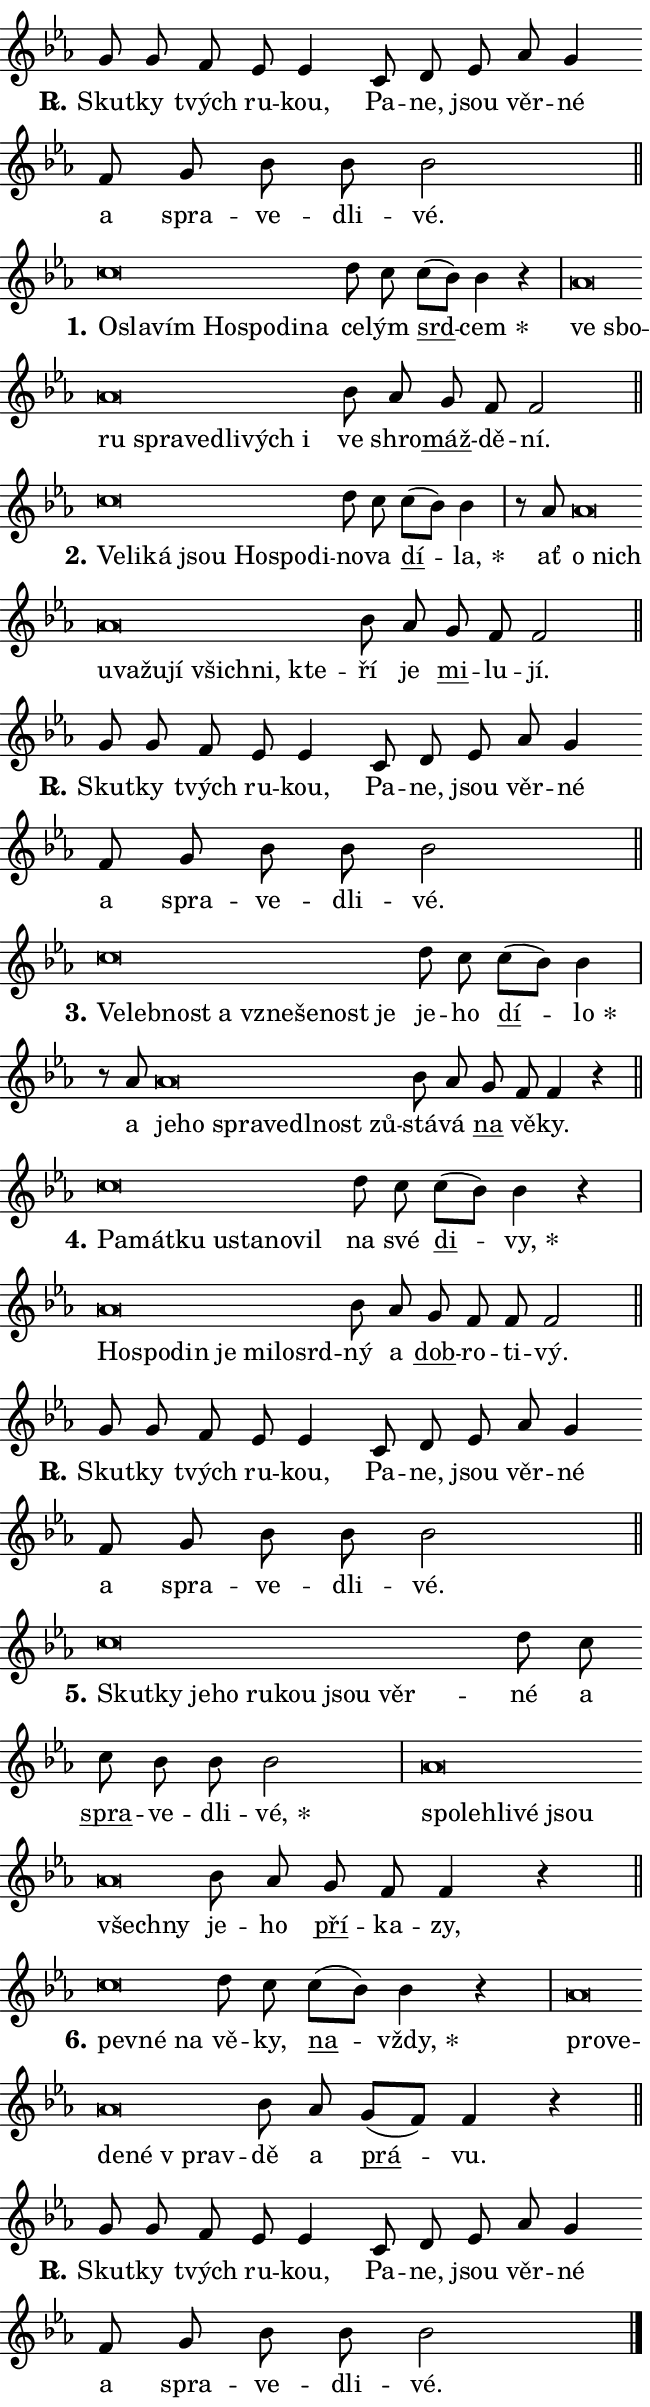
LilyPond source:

\version "2.24.0"
\header { tagline = "" }
\paper {
  indent = 0\cm
  top-margin = 0\cm
  right-margin = 0.13\cm % to fit lyric hyphens
  bottom-margin = 0\cm
  left-margin = 0\cm
  paper-width = 11\cm
  page-breaking = #ly:one-page-breaking
  system-system-spacing.basic-distance = #11
  score-system-spacing.basic-distance = #11
  ragged-last = ##f
}


%% Author: Thomas Morley
%% https://lists.gnu.org/archive/html/lilypond-user/2020-05/msg00002.html
#(define (line-position grob)
"Returns position of @var[grob} in current system:
   @code{'start}, if at first time-step
   @code{'end}, if at last time-step
   @code{'middle} otherwise
"
  (let* ((col (ly:item-get-column grob))
         (ln (ly:grob-object col 'left-neighbor))
         (rn (ly:grob-object col 'right-neighbor))
         (col-to-check-left (if (ly:grob? ln) ln col))
         (col-to-check-right (if (ly:grob? rn) rn col))
         (break-dir-left
           (and
             (ly:grob-property col-to-check-left 'non-musical #f)
             (ly:item-break-dir col-to-check-left)))
         (break-dir-right
           (and
             (ly:grob-property col-to-check-right 'non-musical #f)
             (ly:item-break-dir col-to-check-right))))
        (cond ((eqv? 1 break-dir-left) 'start)
              ((eqv? -1 break-dir-right) 'end)
              (else 'middle))))

#(define (tranparent-at-line-position vctor)
  (lambda (grob)
  "Relying on @code{line-position} select the relevant enry from @var{vctor}.
Used to determine transparency,"
    (case (line-position grob)
      ((end) (not (vector-ref vctor 0)))
      ((middle) (not (vector-ref vctor 1)))
      ((start) (not (vector-ref vctor 2))))))

noteHeadBreakVisibility =
#(define-music-function (break-visibility)(vector?)
"Makes @code{NoteHead}s transparent relying on @var{break-visibility}"
#{
  \override NoteHead.transparent =
    #(tranparent-at-line-position break-visibility)
#})

#(define delete-ledgers-for-transparent-note-heads
  (lambda (grob)
    "Reads whether a @code{NoteHead} is transparent.
If so this @code{NoteHead} is removed from @code{'note-heads} from
@var{grob}, which is supposed to be @code{LedgerLineSpanner}.
As a result ledgers are not printed for this @code{NoteHead}"
    (let* ((nhds-array (ly:grob-object grob 'note-heads))
           (nhds-list
             (if (ly:grob-array? nhds-array)
                 (ly:grob-array->list nhds-array)
                 '()))
           ;; Relies on the transparent-property being done before
           ;; Staff.LedgerLineSpanner.after-line-breaking is executed.
           ;; This is fragile ...
           (to-keep
             (remove
               (lambda (nhd)
                 (ly:grob-property nhd 'transparent #f))
               nhds-list)))
      ;; TODO find a better method to iterate over grob-arrays, similiar
      ;; to filter/remove etc for lists
      ;; For now rebuilt from scratch
      (set! (ly:grob-object grob 'note-heads)  '())
      (for-each
        (lambda (nhd)
          (ly:pointer-group-interface::add-grob grob 'note-heads nhd))
        to-keep))))

squashNotes = {
  \override NoteHead.X-extent = #'(-0.2 . 0.2)
  \override NoteHead.Y-extent = #'(-0.75 . 0)
  \override NoteHead.stencil =
    #(lambda (grob)
       (let ((pos (ly:grob-property grob 'staff-position)))
         (begin
           (if (< pos -7) (display "ERROR: Lower brevis then expected\n") (display ""))
           (if (<= pos -6) ly:text-interface::print ly:note-head::print))))
}
unSquashNotes = {
  \revert NoteHead.X-extent
  \revert NoteHead.Y-extent
  \revert NoteHead.stencil
}

hideNotes = \noteHeadBreakVisibility #begin-of-line-visible
unHideNotes = \noteHeadBreakVisibility #all-visible

% work-around for resetting accidentals
% https://lilypond.org/doc/v2.23/Documentation/notation/displaying-rhythms#unmetered-music
cadenzaMeasure = {
  \cadenzaOff
  \partial 1024 s1024
  \cadenzaOn
}

#(define-markup-command (accent layout props text) (markup?)
  "Underline accented syllable"
  (interpret-markup layout props
    #{\markup \override #'(offset . 4.3) \underline { #text }#}))

responsum = \markup \concat {
  "R" \hspace #-1.05 \path #0.1 #'((moveto 0 0.07) (lineto 0.9 0.8)) \hspace #0.05 "."
}

spaceSize = #0.6828661417322834 % exact space size for TeX Gyre Schola

\layout {
  \context {
    \Staff
    \remove "Time_signature_engraver"
    \override LedgerLineSpanner.after-line-breaking = #delete-ledgers-for-transparent-note-heads
  }
  \context {
    \Lyrics {
      \override LyricSpace.minimum-distance = \spaceSize
      \override LyricText.font-name = #"TeX Gyre Schola"
      \override LyricText.font-size = 1
      \override StanzaNumber.font-name = #"TeX Gyre Schola Bold"
      \override StanzaNumber.font-size = 1
    }
  }
  \context {
    \Score 
    \override NoteHead.text =
      #(lambda (grob) 
        (let ((pos (ly:grob-property grob 'staff-position)))
          #{\markup {
            \combine
              \halign #-0.55 \raise #(if (= pos -6) 0 0.5) \override #'(thickness . 2) \draw-line #'(3.2 . 0)
              \musicglyph "noteheads.sM1"
          }#}))
  }
}

% magnetic-lyrics.ily
%
%   written by
%     Jean Abou Samra <jean@abou-samra.fr>
%     Werner Lemberg <wl@gnu.org>
%
%   adapted by
%     Jiri Hon <jiri.hon@gmail.com>
%
% Version 2022-Apr-15

% https://www.mail-archive.com/lilypond-user@gnu.org/msg149350.html

#(define (Left_hyphen_pointer_engraver context)
   "Collect syllable-hyphen-syllable occurrences in lyrics and store
them in properties.  This engraver only looks to the left.  For
example, if the lyrics input is @code{foo -- bar}, it does the
following.

@itemize @bullet
@item
Set the @code{text} property of the @code{LyricHyphen} grob between
@q{foo} and @q{bar} to @code{foo}.

@item
Set the @code{left-hyphen} property of the @code{LyricText} grob with
text @q{foo} to the @code{LyricHyphen} grob between @q{foo} and
@q{bar}.
@end itemize

Use this auxiliary engraver in combination with the
@code{lyric-@/text::@/apply-@/magnetic-@/offset!} hook."
   (let ((hyphen #f)
         (text #f))
     (make-engraver
      (acknowledgers
       ((lyric-syllable-interface engraver grob source-engraver)
        (set! text grob)))
      (end-acknowledgers
       ((lyric-hyphen-interface engraver grob source-engraver)
        ;(when (not (grob::has-interface grob 'lyric-space-interface))
          (set! hyphen grob)));)
      ((stop-translation-timestep engraver)
       (when (and text hyphen)
         (ly:grob-set-object! text 'left-hyphen hyphen))
       (set! text #f)
       (set! hyphen #f)))))

#(define (lyric-text::apply-magnetic-offset! grob)
   "If the space between two syllables is less than the value in
property @code{LyricText@/.details@/.squash-threshold}, move the right
syllable to the left so that it gets concatenated with the left
syllable.

Use this function as a hook for
@code{LyricText@/.after-@/line-@/breaking} if the
@code{Left_@/hyphen_@/pointer_@/engraver} is active."
   (let ((hyphen (ly:grob-object grob 'left-hyphen #f)))
     (when hyphen
       (let ((left-text (ly:spanner-bound hyphen LEFT)))
         (when (grob::has-interface left-text 'lyric-syllable-interface)
           (let* ((common (ly:grob-common-refpoint grob left-text X))
                  (this-x-ext (ly:grob-extent grob common X))
                  (left-x-ext
                   (begin
                     ;; Trigger magnetism for left-text.
                     (ly:grob-property left-text 'after-line-breaking)
                     (ly:grob-extent left-text common X)))
                  ;; `delta` is the gap width between two syllables.
                  (delta (- (interval-start this-x-ext)
                            (interval-end left-x-ext)))
                  (details (ly:grob-property grob 'details))
                  (threshold (assoc-get 'squash-threshold details 0.2)))
             (when (< delta threshold)
               (let* (;; We have to manipulate the input text so that
                      ;; ligatures crossing syllable boundaries are not
                      ;; disabled.  For languages based on the Latin
                      ;; script this is essentially a beautification.
                      ;; However, for non-Western scripts it can be a
                      ;; necessity.
                      (lt (ly:grob-property left-text 'text))
                      (rt (ly:grob-property grob 'text))
                      (is-space (grob::has-interface hyphen 'lyric-space-interface))
                      (space (if is-space " " ""))
                      (extra-delta (if is-space spaceSize 0))
                      ;; Append new syllable.
                      (ltrt-space (if (and (string? lt) (string? rt))
                                (string-append lt space rt)
                                (make-concat-markup (list lt space rt))))
                      ;; Right-align `ltrt` to the right side.
                      (ltrt-space-markup (grob-interpret-markup
                               grob
                               (make-translate-markup
                                (cons (interval-length this-x-ext) 0)
                                (make-right-align-markup ltrt-space)))))
                 (begin
                   ;; Don't print `left-text`.
                   (ly:grob-set-property! left-text 'stencil #f)
                   ;; Set text and stencil (which holds all collected
                   ;; syllables so far) and shift it to the left.
                   (ly:grob-set-property! grob 'text ltrt-space)
                   (ly:grob-set-property! grob 'stencil ltrt-space-markup)
                   (ly:grob-translate-axis! grob (- (- delta extra-delta)) X))))))))))


#(define (lyric-hyphen::displace-bounds-first grob)
   ;; Make very sure this callback isn't triggered too early.
   (let ((left (ly:spanner-bound grob LEFT))
         (right (ly:spanner-bound grob RIGHT)))
     (ly:grob-property left 'after-line-breaking)
     (ly:grob-property right 'after-line-breaking)
     (ly:lyric-hyphen::print grob)))

squashThreshold = #0.4

\layout {
  \context {
    \Lyrics
    \consists #Left_hyphen_pointer_engraver
    \override LyricText.after-line-breaking =
      #lyric-text::apply-magnetic-offset!
    \override LyricHyphen.stencil = #lyric-hyphen::displace-bounds-first
    \override LyricText.details.squash-threshold = \squashThreshold
    \override LyricHyphen.minimum-distance = 0
    \override LyricHyphen.minimum-length = \squashThreshold
  }
}

squashText = \override LyricText.details.squash-threshold = 9999
unSquashText = \override LyricText.details.squash-threshold = \squashThreshold

leftText = \override LyricText.self-alignment-X = #LEFT
unLeftText = \revert LyricText.self-alignment-X

starOffset = #(lambda (grob) 
                (let ((x_offset (ly:self-alignment-interface::aligned-on-x-parent grob)))
                  (if (= x_offset 0) 0 (+ x_offset 1.2))))

star = #(define-music-function (syllable)(string?)
"Append star separator at the end of a syllable"
#{
  \once \override LyricText.X-offset = #starOffset
  \lyricmode { \markup {
    #syllable
    \override #'((font-name . "TeX Gyre Schola Bold")) \hspace #0.2 \lower #0.65 \larger "*"
  } }
#})

starAccent = #(define-music-function (syllable)(string?)
"Append star separator at the end of a syllable and make accent"
#{
  \once \override LyricText.X-offset = #starOffset
  \lyricmode { \markup {
    \accent #syllable
    \override #'((font-name . "TeX Gyre Schola Bold")) \hspace #0.2 \lower #0.65 \larger "*"
  } }
#})

breath = #(define-music-function (syllable)(string?)
"Append breathing indicator at the end of a syllable"
#{
  \lyricmode { \markup { #syllable "+" } }
#})

optionalBreath = #(define-music-function (syllable)(string?)
"Append optional breathing indicator at the end of a syllable"
#{
  \lyricmode { \markup { #syllable "(+)" } }
#})


\score {
    <<
        \new Voice = "melody" { \cadenzaOn \key es \major \relative { g'8 g f es es4 \bar "" c8 d es as g4 \bar "" f8 g bes bes bes2 \cadenzaMeasure \bar "||" \break } }
        \new Lyrics \lyricsto "melody" { \lyricmode { \set stanza = \responsum
Skut -- ky tvých ru -- kou, Pa -- ne, jsou věr -- né a spra -- ve -- dli -- vé. } }
    >>
    \layout {}
}

\score {
    <<
        \new Voice = "melody" { \cadenzaOn \key es \major \relative { \squashNotes c''\breve*1/16 \hideNotes \breve*1/16 \bar "" \breve*1/16 \bar "" \breve*1/16 \bar "" \breve*1/16 \bar "" \breve*1/16 \breve*1/16 \bar "" \unHideNotes \unSquashNotes d8 c \bar "" c[( bes)] bes4 r \cadenzaMeasure \bar "|" \squashNotes as\breve*1/16 \hideNotes \breve*1/16 \bar "" \breve*1/16 \bar "" \breve*1/16 \bar "" \breve*1/16 \bar "" \breve*1/16 \bar "" \breve*1/16 \breve*1/16 \bar "" \unHideNotes \unSquashNotes bes8 as \bar "" g f f2 \cadenzaMeasure \bar "||" \break } }
        \new Lyrics \lyricsto "melody" { \lyricmode { \set stanza = "1."
\leftText O -- \squashText sla -- vím Ho -- spo -- di -- na \unLeftText \unSquashText ce -- lým \markup \accent srd -- \star cem \leftText ve \squashText sbo -- ru spra -- ve -- dli -- vých i \unLeftText \unSquashText ve shro -- \markup \accent máž -- dě -- ní. } }
    >>
    \layout {}
}

\score {
    <<
        \new Voice = "melody" { \cadenzaOn \key es \major \relative { \squashNotes c''\breve*1/16 \hideNotes \breve*1/16 \bar "" \breve*1/16 \bar "" \breve*1/16 \bar "" \breve*1/16 \bar "" \breve*1/16 \breve*1/16 \bar "" \unHideNotes \unSquashNotes d8 c \bar "" c[( bes)] bes4 \cadenzaMeasure \bar "|" r8 as8 \squashNotes as\breve*1/16 \hideNotes \breve*1/16 \bar "" \breve*1/16 \bar "" \breve*1/16 \bar "" \breve*1/16 \bar "" \breve*1/16 \bar "" \breve*1/16 \bar "" \breve*1/16 \breve*1/16 \bar "" \unHideNotes \unSquashNotes bes8 as \bar "" g f f2 \cadenzaMeasure \bar "||" \break } }
        \new Lyrics \lyricsto "melody" { \lyricmode { \set stanza = "2."
\leftText Ve -- \squashText li -- ká jsou Ho -- spo -- di -- \unLeftText \unSquashText no -- va \markup \accent dí -- \star la, ať \leftText o \squashText nich u -- va -- žu -- jí všich -- ni, kte -- \unLeftText \unSquashText ří je \markup \accent mi -- lu -- jí. } }
    >>
    \layout {}
}

\score {
    <<
        \new Voice = "melody" { \cadenzaOn \key es \major \relative { g'8 g f es es4 \bar "" c8 d es as g4 \bar "" f8 g bes bes bes2 \cadenzaMeasure \bar "||" \break } }
        \new Lyrics \lyricsto "melody" { \lyricmode { \set stanza = \responsum
Skut -- ky tvých ru -- kou, Pa -- ne, jsou věr -- né a spra -- ve -- dli -- vé. } }
    >>
    \layout {}
}

\score {
    <<
        \new Voice = "melody" { \cadenzaOn \key es \major \relative { \squashNotes c''\breve*1/16 \hideNotes \breve*1/16 \bar "" \breve*1/16 \bar "" \breve*1/16 \bar "" \breve*1/16 \bar "" \breve*1/16 \bar "" \breve*1/16 \breve*1/16 \bar "" \unHideNotes \unSquashNotes d8 c \bar "" c[( bes)] bes4 \cadenzaMeasure \bar "|" r8 as8 \squashNotes as\breve*1/16 \hideNotes \breve*1/16 \bar "" \breve*1/16 \bar "" \breve*1/16 \bar "" \breve*1/16 \bar "" \breve*1/16 \breve*1/16 \bar "" \unHideNotes \unSquashNotes bes8 as \bar "" g f f4 r \cadenzaMeasure \bar "||" \break } }
        \new Lyrics \lyricsto "melody" { \lyricmode { \set stanza = "3."
\leftText Ve -- \squashText leb -- nost a vzne -- še -- nost je \unLeftText \unSquashText je -- ho \markup \accent dí -- \star lo a \leftText je -- \squashText ho spra -- ve -- dl -- nost zů -- \unLeftText \unSquashText stá -- vá \markup \accent na vě -- ky. } }
    >>
    \layout {}
}

\score {
    <<
        \new Voice = "melody" { \cadenzaOn \key es \major \relative { \squashNotes c''\breve*1/16 \hideNotes \breve*1/16 \bar "" \breve*1/16 \bar "" \breve*1/16 \bar "" \breve*1/16 \bar "" \breve*1/16 \breve*1/16 \bar "" \unHideNotes \unSquashNotes d8 c \bar "" c[( bes)] bes4 r \cadenzaMeasure \bar "|" \squashNotes as\breve*1/16 \hideNotes \breve*1/16 \bar "" \breve*1/16 \bar "" \breve*1/16 \bar "" \breve*1/16 \bar "" \breve*1/16 \breve*1/16 \bar "" \unHideNotes \unSquashNotes bes8 as \bar "" g f f f2 \cadenzaMeasure \bar "||" \break } }
        \new Lyrics \lyricsto "melody" { \lyricmode { \set stanza = "4."
\leftText Pa -- \squashText mát -- ku u -- sta -- no -- vil \unLeftText \unSquashText na své \markup \accent di -- \star vy, \leftText Ho -- \squashText spo -- din je mi -- lo -- srd -- \unLeftText \unSquashText ný a \markup \accent dob -- ro -- ti -- vý. } }
    >>
    \layout {}
}

\score {
    <<
        \new Voice = "melody" { \cadenzaOn \key es \major \relative { g'8 g f es es4 \bar "" c8 d es as g4 \bar "" f8 g bes bes bes2 \cadenzaMeasure \bar "||" \break } }
        \new Lyrics \lyricsto "melody" { \lyricmode { \set stanza = \responsum
Skut -- ky tvých ru -- kou, Pa -- ne, jsou věr -- né a spra -- ve -- dli -- vé. } }
    >>
    \layout {}
}

\score {
    <<
        \new Voice = "melody" { \cadenzaOn \key es \major \relative { \squashNotes c''\breve*1/16 \hideNotes \breve*1/16 \bar "" \breve*1/16 \bar "" \breve*1/16 \bar "" \breve*1/16 \bar "" \breve*1/16 \bar "" \breve*1/16 \breve*1/16 \bar "" \unHideNotes \unSquashNotes d8 c \bar "" c bes bes bes2 \cadenzaMeasure \bar "|" \squashNotes as\breve*1/16 \hideNotes \breve*1/16 \bar "" \breve*1/16 \bar "" \breve*1/16 \bar "" \breve*1/16 \bar "" \breve*1/16 \breve*1/16 \bar "" \unHideNotes \unSquashNotes bes8 as \bar "" g f f4 r \cadenzaMeasure \bar "||" \break } }
        \new Lyrics \lyricsto "melody" { \lyricmode { \set stanza = "5."
\leftText Skut -- \squashText ky je -- ho ru -- kou jsou věr -- \unLeftText \unSquashText né a \markup \accent spra -- ve -- dli -- \star vé, \leftText spo -- \squashText leh -- li -- vé jsou všech -- ny \unLeftText \unSquashText je -- ho \markup \accent pří -- ka -- zy, } }
    >>
    \layout {}
}

\score {
    <<
        \new Voice = "melody" { \cadenzaOn \key es \major \relative { \squashNotes c''\breve*1/16 \hideNotes \breve*1/16 \breve*1/16 \bar "" \unHideNotes \unSquashNotes d8 c \bar "" c[( bes)] bes4 r \cadenzaMeasure \bar "|" \squashNotes as\breve*1/16 \hideNotes \breve*1/16 \bar "" \breve*1/16 \bar "" \breve*1/16 \breve*1/16 \bar "" \unHideNotes \unSquashNotes bes8 as \bar "" g[( f)] f4 r \cadenzaMeasure \bar "||" \break } }
        \new Lyrics \lyricsto "melody" { \lyricmode { \set stanza = "6."
\leftText pev -- \squashText né na \unLeftText \unSquashText vě -- ky, \markup \accent na -- \star vždy, \leftText pro -- \squashText ve -- de -- né "v prav" -- \unLeftText \unSquashText dě a \markup \accent prá -- vu. } }
    >>
    \layout {}
}

\score {
    <<
        \new Voice = "melody" { \cadenzaOn \key es \major \relative { g'8 g f es es4 \bar "" c8 d es as g4 \bar "" f8 g bes bes bes2 \cadenzaMeasure \bar "||" \break } \bar "|." }
        \new Lyrics \lyricsto "melody" { \lyricmode { \set stanza = \responsum
Skut -- ky tvých ru -- kou, Pa -- ne, jsou věr -- né a spra -- ve -- dli -- vé. } }
    >>
    \layout {}
}
